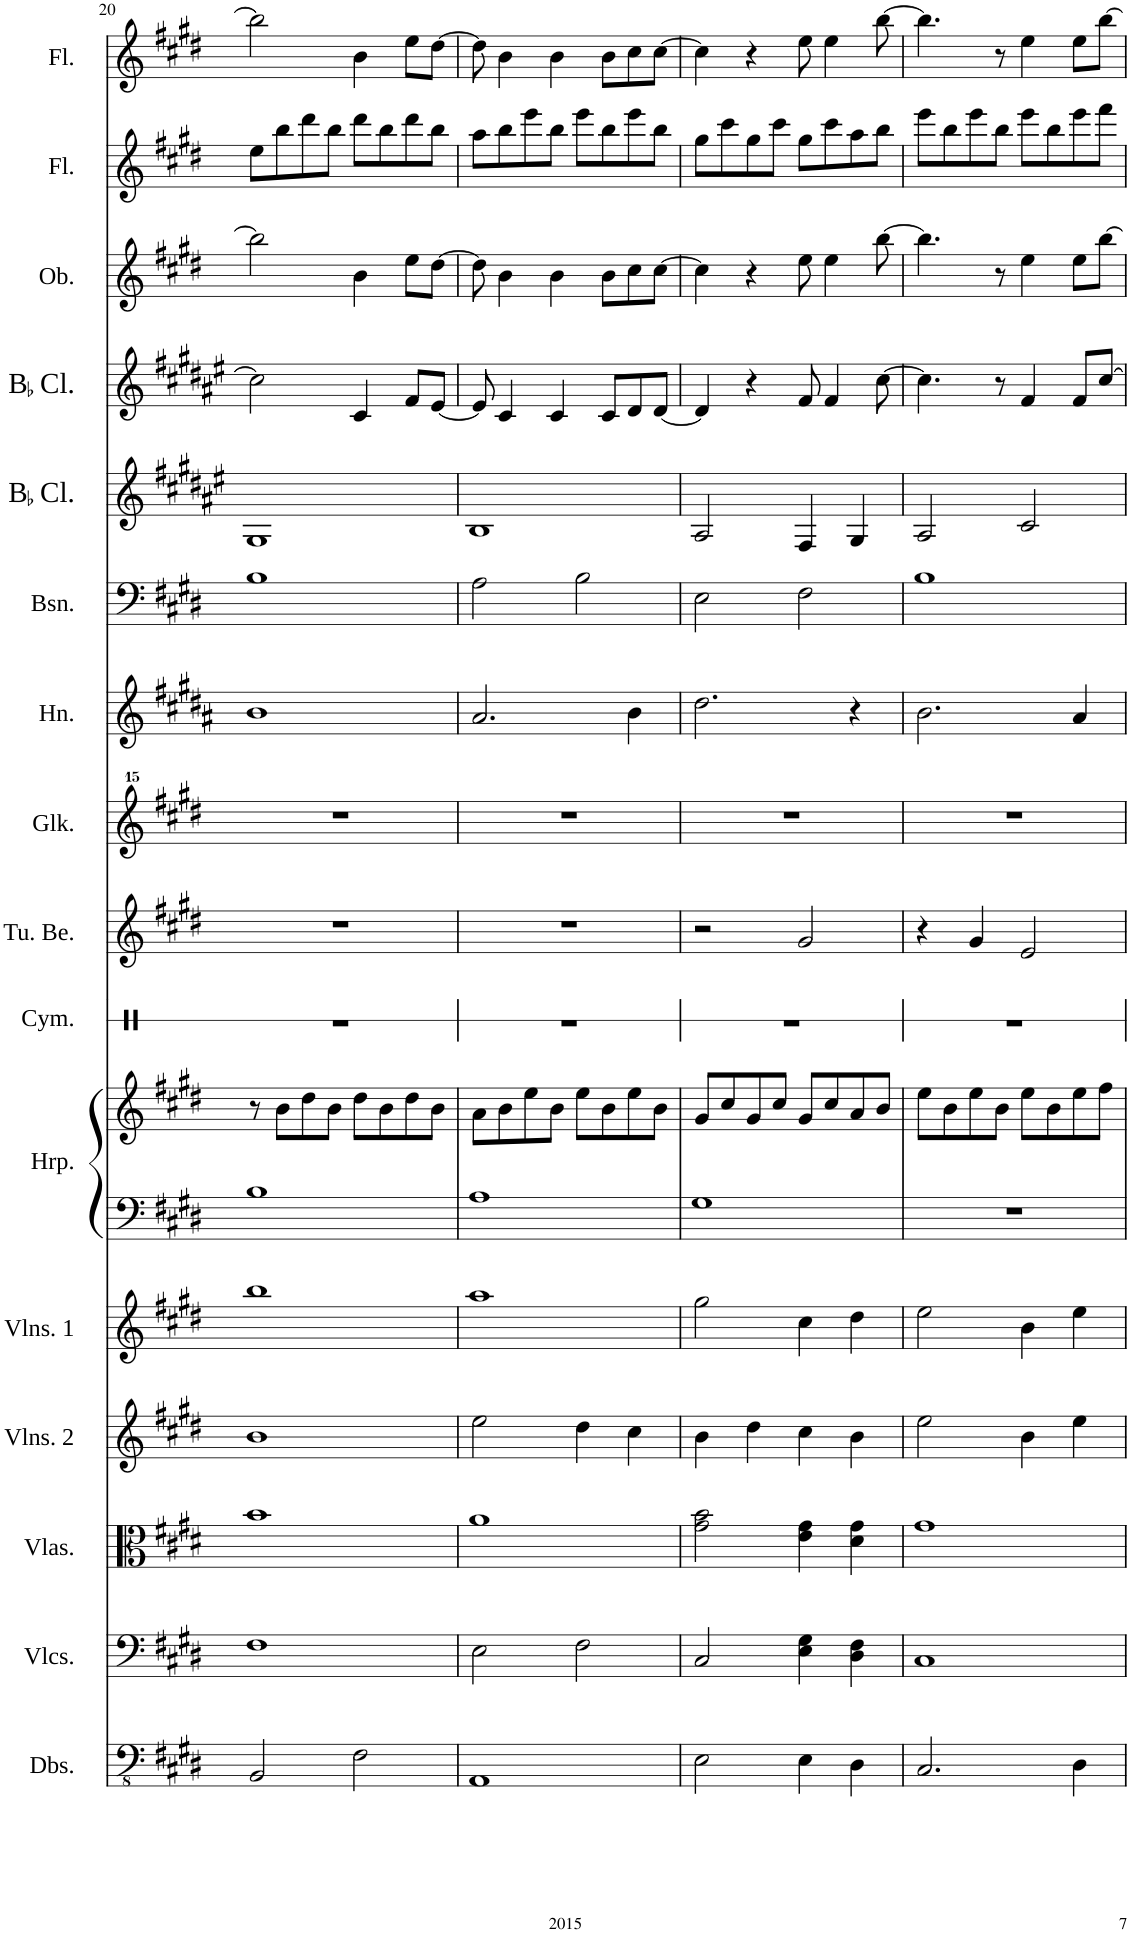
**kern	**kern	**kern	**kern	**kern	**kern	**kern	**kern	**kern	**kern	**kern	**kern	**kern	**kern	**kern	**kern	**kern
*part16	*part15	*part14	*part13	*part12	*part11	*part11	*part10	*part9	*part8	*part7	*part6	*part5	*part4	*part3	*part2	*part1
*staff17	*staff16	*staff15	*staff14	*staff13	*staff12	*staff11	*staff10	*staff9	*staff8	*staff7	*staff6	*staff5	*staff4	*staff3	*staff2	*staff1
*I"Double Basses	*I"Violoncellos	*I"Violas	*I"Violins 2	*I"Violins 1	*I"Harp	*	*I"Cymbal	*I"Tubular Bells	*I"Glockenspiel	*I"Horn	*I"Bassoon	*I"BaccidentalFlat Clarinet	*I"BaccidentalFlat Clarinet	*I"Oboe	*I"Flute	*I"Flute
*I'Dbs.	*I'Vlcs.	*I'Vlas.	*I'Vlns. 2	*I'Vlns. 1	*I'Hrp.	*	*I'Cym.	*I'Tu. Be.	*I'Glk.	*I'Hn.	*I'Bsn.	*I'BaccidentalFlat Cl.	*I'BaccidentalFlat Cl.	*I'Ob.	*I'Fl.	*I'Fl.
!!LO:PB:g=z
*clefFv4	*clefF4	*clefC3	*clefG2	*clefG2	*clefF4	*clefG2	*clefX	*clefG2	*clefG^^2	*clefG2	*clefF4	*clefG2	*clefG2	*clefG2	*clefG2	*clefG2
*	*	*	*	*	*	*	*	*	*	*Trd4c7	*	*Trd1c2	*Trd1c2	*	*	*
*k[f#c#g#d#]	*k[f#c#g#d#]	*k[f#c#g#d#]	*k[f#c#g#d#]	*k[f#c#g#d#]	*k[f#c#g#d#]	*k[f#c#g#d#]	*k[]	*k[f#c#g#d#]	*k[f#c#g#d#]	*k[f#c#g#d#a#]	*k[f#c#g#d#]	*k[f#c#g#d#a#e#]	*k[f#c#g#d#a#e#]	*k[f#c#g#d#]	*k[f#c#g#d#]	*k[f#c#g#d#]
*M4/4	*M4/4	*M4/4	*M4/4	*M4/4	*M4/4	*M4/4	*M4/4	*M4/4	*M4/4	*M4/4	*M4/4	*M4/4	*M4/4	*M4/4	*M4/4	*M4/4
=20	=20	=20	=20	=20	=20	=20	=20	=20	=20	=20	=20	=20	=20	=20	=20	=20
2BBB/	1F#	1b	1b	1bb	1B	8r	1r	1r	1r	1b	1B	1G#	2cc#\]	2bb\]	8ee\L	2bb\]
.	.	.	.	.	.	8b\L	.	.	.	.	.	.	.	.	8bb\	.
.	.	.	.	.	.	8dd#\	.	.	.	.	.	.	.	.	8ddd#\	.
.	.	.	.	.	.	8b\J	.	.	.	.	.	.	.	.	8bb\J	.
2FF#\	.	.	.	.	.	8dd#\L	.	.	.	.	.	.	4c#/	4b\	8ddd#\L	4b\
.	.	.	.	.	.	8b\	.	.	.	.	.	.	.	.	8bb\	.
.	.	.	.	.	.	8dd#\	.	.	.	.	.	.	8f#/L	8ee\L	8ddd#\	8ee\L
.	.	.	.	.	.	8b\J	.	.	.	.	.	.	[8e#/J	[8dd#\J	8bb\J	[8dd#\J
=21	=21	=21	=21	=21	=21	=21	=21	=21	=21	=21	=21	=21	=21	=21	=21	=21
1AAA	2E\	1a	2ee\	1aa	1A	8a\L	1r	1r	1r	2.a#/	2A\	1B	8e#/]	8dd#\]	8aa\L	8dd#\]
.	.	.	.	.	.	8b\	.	.	.	.	.	.	4c#/	4b\	8bb\	4b\
.	.	.	.	.	.	8ee\	.	.	.	.	.	.	.	.	8eee\	.
.	.	.	.	.	.	8b\J	.	.	.	.	.	.	4c#/	4b\	8bb\J	4b\
.	2F#\	.	4dd#\	.	.	8ee\L	.	.	.	.	2B\	.	.	.	8eee\L	.
.	.	.	.	.	.	8b\	.	.	.	.	.	.	8c#/L	8b\L	8bb\	8b\L
.	.	.	4cc#\	.	.	8ee\	.	.	.	4b\	.	.	8d#/	8cc#\	8eee\	8cc#\
.	.	.	.	.	.	8b\J	.	.	.	.	.	.	[8d#/J	[8cc#\J	8bb\J	[8cc#\J
=22	=22	=22	=22	=22	=22	=22	=22	=22	=22	=22	=22	=22	=22	=22	=22	=22
2EE\	2C#/	2g#\ 2b\	4b\	2gg#\	1G#	8g#/L	1r	2r	1r	2.dd#\	2E\	2A#/	4d#/]	4cc#\]	8gg#\L	4cc#\]
.	.	.	.	.	.	8cc#/	.	.	.	.	.	.	.	.	8ccc#\	.
.	.	.	4dd#\	.	.	8g#/	.	.	.	.	.	.	4r	4r	8gg#\	4r
.	.	.	.	.	.	8cc#/J	.	.	.	.	.	.	.	.	8ccc#\J	.
4EE\	4E\ 4G#\	4e\ 4g#\	4cc#\	4cc#\	.	8g#/L	.	2g#/	.	.	2F#\	4F#/	8f#/	8ee\	8gg#\L	8ee\
.	.	.	.	.	.	8cc#/	.	.	.	.	.	.	4f#/	4ee\	8ccc#\	4ee\
4DD#\	4D#\ 4F#\	4d#\ 4g#\	4b\	4dd#\	.	8a/	.	.	.	4r	.	4G#/	.	.	8aa\	.
.	.	.	.	.	.	8b/J	.	.	.	.	.	.	[8cc#\	[8bb\	8bb\J	[8bb\
=23	=23	=23	=23	=23	=23	=23	=23	=23	=23	=23	=23	=23	=23	=23	=23	=23
2.CC#/	1C#	1g#	2ee\	2ee\	1r	8ee\L	1r	4r	1r	2.b\	1B	2A#/	4.cc#\]	4.bb\]	8eee\L	4.bb\]
.	.	.	.	.	.	8b\	.	.	.	.	.	.	.	.	8bb\	.
.	.	.	.	.	.	8ee\	.	4g#/	.	.	.	.	.	.	8eee\	.
.	.	.	.	.	.	8b\J	.	.	.	.	.	.	8r	8r	8bb\J	8r
.	.	.	4b\	4b\	.	8ee\L	.	2e/	.	.	.	2c#/	4f#/	4ee\	8eee\L	4ee\
.	.	.	.	.	.	8b\	.	.	.	.	.	.	.	.	8bb\	.
4DD#\	.	.	4ee\	4ee\	.	8ee\	.	.	.	4a#/	.	.	8f#/L	8ee\L	8eee\	8ee\L
.	.	.	.	.	.	8ff#\J	.	.	.	.	.	.	[8cc#/J	[8bb\J	8fff#\J	[8bb\J
=	=	=	=	=	=	=	=	=	=	=	=	=	=	=	=	=
*-	*-	*-	*-	*-	*-	*-	*-	*-	*-	*-	*-	*-	*-	*-	*-	*-
